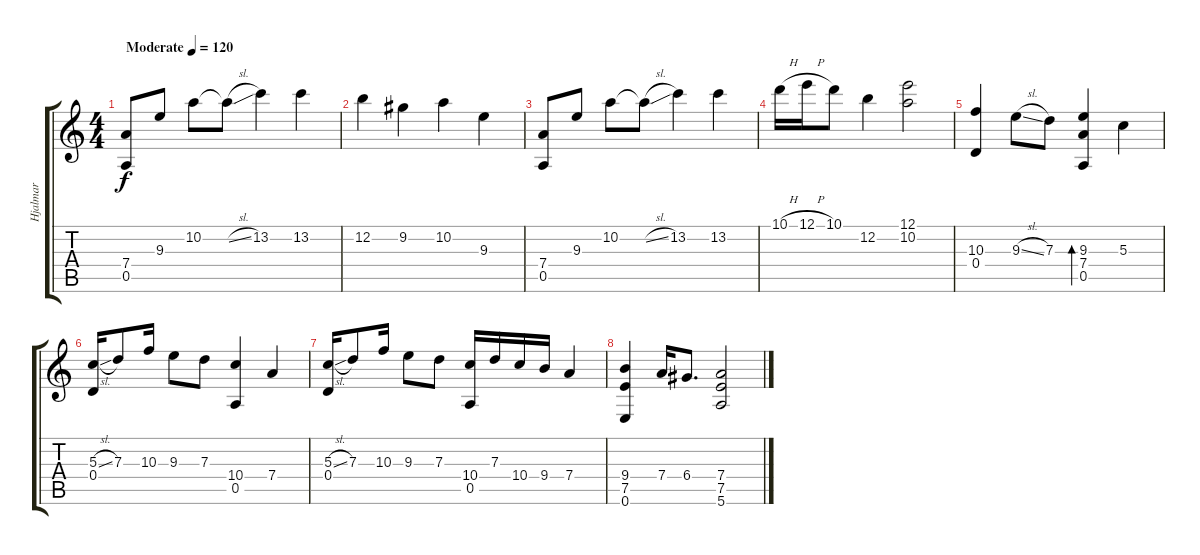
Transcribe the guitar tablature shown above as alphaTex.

\track ("Hjalmar" "Hjalmar") {instrument acousticguitarsteel}
\staff {score tabs}
\tuning (E4 B3 G3 D3 A2 E2) {hide}
\ts (4 4)
\tempo (120 "Moderate")
\clef g2
\ks c
(7.4 0.5).8{dy f instrument acousticguitarsteel} 9.3.8 10.2.8 10.2{sl t}.8 13.2.4 13.2.4 |
12.2.4 9.2.4 10.2.4 9.3.4 |
(7.4 0.5).8 9.3.8 10.2.8 10.2{sl t}.8 13.2.4 13.2.4 |
10.1{h}.16 12.1{h}.16 10.1.8 12.2.4 (12.1 10.2).2 |
(10.3 0.4).4 9.3{sl}.8 7.3.8 (9.3 7.4 0.5).4{bd 240} 5.3.4 |
(5.3{sl} 0.4).16 7.3.8 10.3.16 9.3.8 7.3.8 (10.4 0.5).4 7.4.4 |
(5.3{sl} 0.4).16 7.3.8 10.3.16 9.3.8 7.3.8 (10.4 0.5).16 7.3.16 10.4.16 9.4.16 7.4.4 |
(9.4 7.5 0.6).4 7.4.16 6.4.8{d} (7.4 7.5 5.6).2
